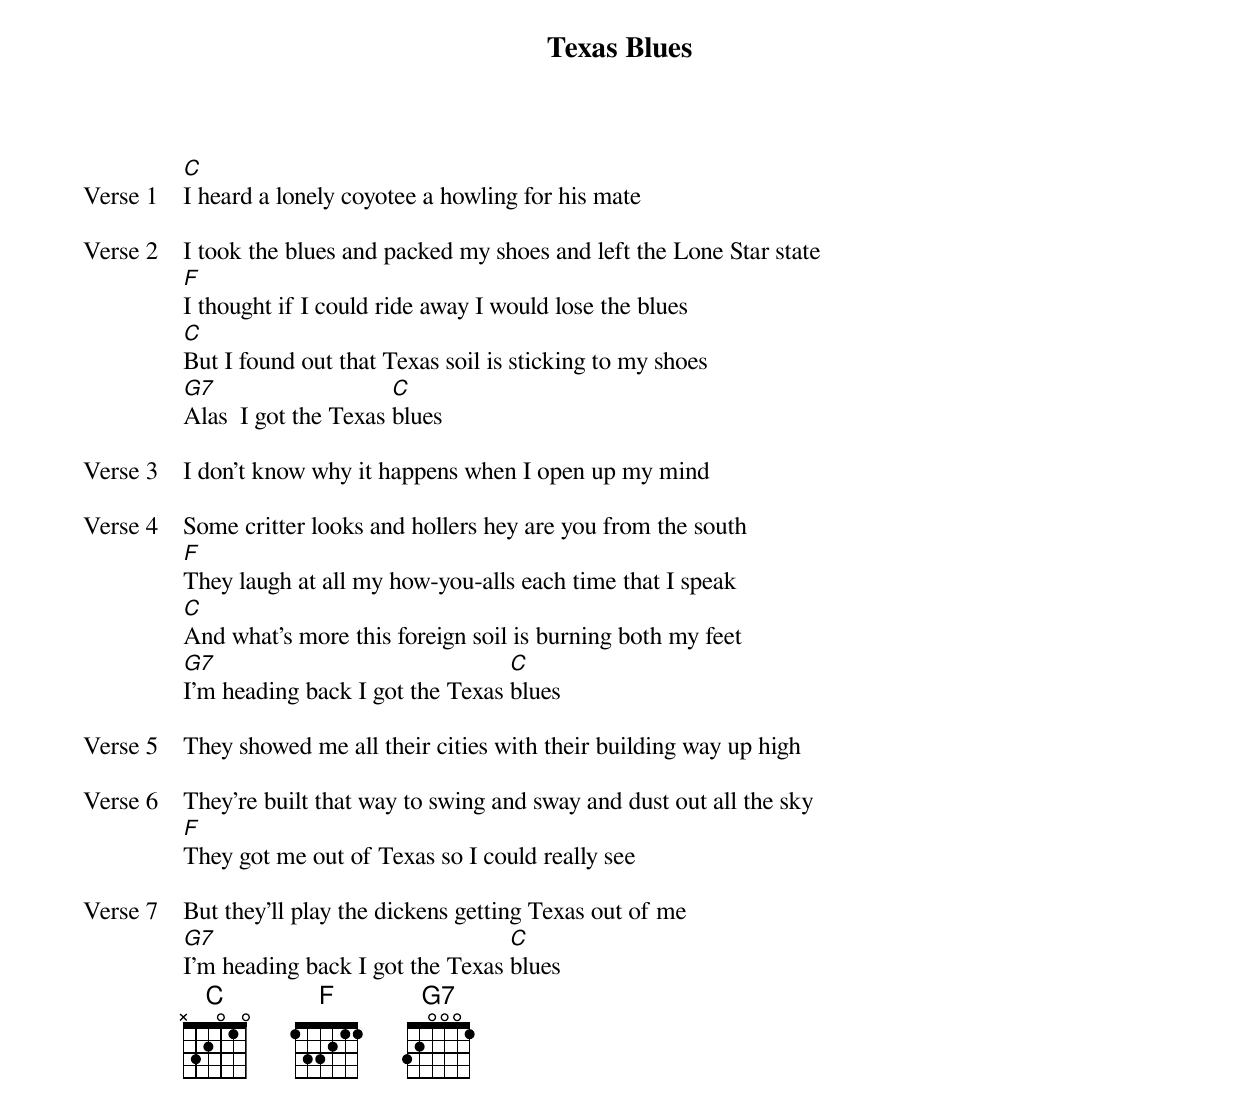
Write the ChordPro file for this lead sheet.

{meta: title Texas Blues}
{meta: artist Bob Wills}
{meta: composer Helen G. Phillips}

{start_of_verse: Verse 1}
[C]I heard a lonely coyotee a howling for his mate
{end_of_verse}

{start_of_verse: Verse 2}
I took the blues and packed my shoes and left the Lone Star state
[F]I thought if I could ride away I would lose the blues
[C]But I found out that Texas soil is sticking to my shoes
[G7]Alas  I got the Texas [C]blues
{end_of_verse}

{start_of_verse: Verse 3}
I don’t know why it happens when I open up my mind
{end_of_verse}

{start_of_verse: Verse 4}
Some critter looks and hollers hey are you from the south
[F]They laugh at all my how-you-alls each time that I speak
[C]And what’s more this foreign soil is burning both my feet
[G7]I’m heading back I got the Texas [C]blues
{end_of_verse}

{start_of_verse: Verse 5}
They showed me all their cities with their building way up high
{end_of_verse}

{start_of_verse: Verse 6}
They’re built that way to swing and sway and dust out all the sky
[F]They got me out of Texas so I could really see
{end_of_verse}

{start_of_verse: Verse 7}
But they’ll play the dickens getting Texas out of me
[G7]I’m heading back I got the Texas [C]blues
{end_of_verse}
